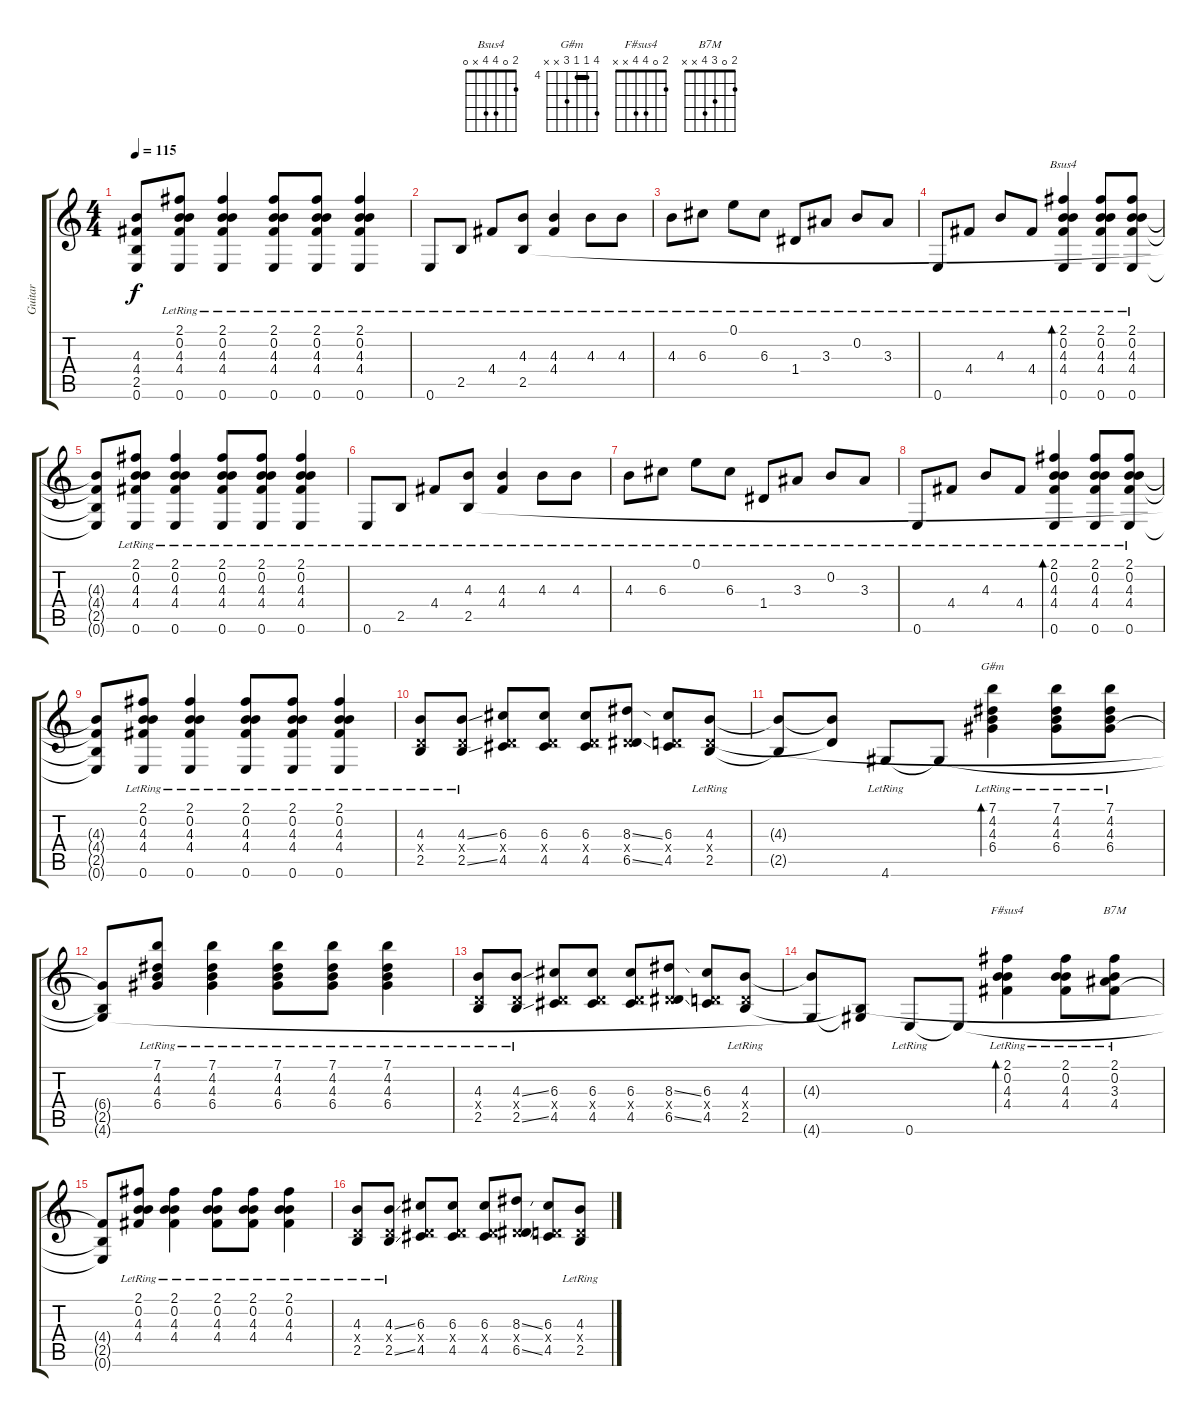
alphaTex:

\track ("Guitar" "Guitar") {instrument acousticguitarsteel}
\staff {score tabs}
\tuning (E4 B3 G3 D3 A2 E2) {hide}
\chord ("Bsus4" 2 0 4 4 x 0)
\chord ("G#m" 7 4 4 6 x x) {firstfret 4 barre 4}
\chord ("F#sus4" 2 0 4 4 x x)
\chord ("B7M" 2 0 3 4 x x)
\ts (4 4)
\tempo 115
\clef g2
\ks c
(4.3{t} 4.4{t} 2.5{t} 0.6{t}).8{dy f} (2.1{lr} 0.2{lr} 4.3{lr} 4.4{lr} 0.6{lr}).8 (2.1{lr} 0.2{lr} 4.3{lr} 4.4{lr} 0.6{lr}).4 (2.1{lr} 0.2{lr} 4.3{lr} 4.4{lr} 0.6{lr}).8 (2.1{lr} 0.2{lr} 4.3{lr} 4.4{lr} 0.6{lr}).8 (2.1{lr} 0.2{lr} 4.3{lr} 4.4{lr} 0.6{lr}).4 |
0.6{lr}.8 2.5{lr}.8 4.4{lr}.8 (4.3{lr} 2.5{lr}).8 (4.3{lr} 4.4{lr}).4 4.3{lr}.8 4.3{lr}.8 |
4.3{lr}.8 6.3{lr}.8 0.1{lr}.8 6.3{lr}.8 1.4{lr}.8 3.3{lr}.8 0.2{lr}.8 3.3{lr}.8 |
0.6{lr}.8 4.4{lr}.8 4.3{lr}.8 4.4{lr}.8 (2.1{lr} 0.2{lr} 4.3{lr} 4.4{lr} 0.6{lr}).4{bd 240 ch "Bsus4"} (2.1{lr} 0.2{lr} 4.3{lr} 4.4{lr} 0.6{lr}).8 (2.1{lr} 0.2{lr} 4.3{lr} 4.4{lr} 0.6{lr}).8 |
(4.3{t} 4.4{t} 2.5{t} 0.6{t}).8 (2.1{lr} 0.2{lr} 4.3{lr} 4.4{lr} 0.6{lr}).8 (2.1{lr} 0.2{lr} 4.3{lr} 4.4{lr} 0.6{lr}).4 (2.1{lr} 0.2{lr} 4.3{lr} 4.4{lr} 0.6{lr}).8 (2.1{lr} 0.2{lr} 4.3{lr} 4.4{lr} 0.6{lr}).8 (2.1{lr} 0.2{lr} 4.3{lr} 4.4{lr} 0.6{lr}).4 |
0.6{lr}.8 2.5{lr}.8 4.4{lr}.8 (4.3{lr} 2.5{lr}).8 (4.3{lr} 4.4{lr}).4 4.3{lr}.8 4.3{lr}.8 |
4.3{lr}.8 6.3{lr}.8 0.1{lr}.8 6.3{lr}.8 1.4{lr}.8 3.3{lr}.8 0.2{lr}.8 3.3{lr}.8 |
0.6{lr}.8 4.4{lr}.8 4.3{lr}.8 4.4{lr}.8 (2.1{lr} 0.2{lr} 4.3{lr} 4.4{lr} 0.6{lr}).4{bd 240} (2.1{lr} 0.2{lr} 4.3{lr} 4.4{lr} 0.6{lr}).8 (2.1{lr} 0.2{lr} 4.3{lr} 4.4{lr} 0.6{lr}).8 |
(4.3{t} 4.4{t} 2.5{t} 0.6{t}).8 (2.1{lr} 0.2{lr} 4.3{lr} 4.4{lr} 0.6{lr}).8 (2.1{lr} 0.2{lr} 4.3{lr} 4.4{lr} 0.6{lr}).4 (2.1{lr} 0.2{lr} 4.3{lr} 4.4{lr} 0.6{lr}).8 (2.1{lr} 0.2{lr} 4.3{lr} 4.4{lr} 0.6{lr}).8 (2.1{lr} 0.2{lr} 4.3{lr} 4.4{lr} 0.6{lr}).4 |
(4.3{lr} 0.4{x} 2.5{lr}).8 (4.3{ss lr} 0.4{x} 2.5{ss lr}).8 (6.3 0.4{x} 4.5).8 (6.3 0.4{x} 4.5).8 (6.3 0.4{x} 4.5).8 (8.3{ss} 0.4{x} 6.5{ss}).8 (6.3 0.4{x} 4.5).8 (4.3{lr} 0.4{x} 2.5{lr}).8 |
(4.3{t} 2.5{t}).8 (4.3{t} 0.4{t}).8 4.6{lr}.8 4.6{t}.8 (7.1{lr} 4.2{lr} 4.3{lr} 6.4{lr}).4{bd 240 ch "G#m"} (7.1{lr} 4.2{lr} 4.3{lr} 6.4{lr}).8 (7.1{lr} 4.2{lr} 4.3{lr} 6.4{lr}).8 |
(6.4{t} 2.5{t} 4.6{t}).8 (7.1{lr} 4.2{lr} 4.3{lr} 6.4{lr}).8 (7.1{lr} 4.2{lr} 4.3{lr} 6.4{lr}).4 (7.1{lr} 4.2{lr} 4.3{lr} 6.4{lr}).8 (7.1{lr} 4.2{lr} 4.3{lr} 6.4{lr}).8 (7.1{lr} 4.2{lr} 4.3{lr} 6.4{lr}).4 |
(4.3{lr} 0.4{x} 2.5{lr}).8 (4.3{ss lr} 0.4{x} 2.5{ss lr}).8 (6.3 0.4{x} 4.5).8 (6.3 0.4{x} 4.5).8 (6.3 0.4{x} 4.5).8 (8.3{ss} 0.4{x} 6.5{ss}).8 (6.3 0.4{x} 4.5).8 (4.3{lr} 0.4{x} 2.5{lr}).8 |
(4.3{t} 4.6{t}).8 (2.5{t} 4.6{t}).8 0.6{lr}.8 0.6{t}.8 (2.1{lr} 0.2{lr} 4.3{lr} 4.4{lr}).4{bd 240 ch "F#sus4"} (2.1{lr} 0.2{lr} 4.3{lr} 4.4{lr}).8 (2.1{lr} 0.2{lr} 3.3{lr} 4.4{lr}).8{ch "B7M"} |
(4.4{t} 2.5{t} 0.6{t}).8 (2.1{lr} 0.2{lr} 4.3{lr} 4.4{lr}).8 (2.1{lr} 0.2{lr} 4.3{lr} 4.4{lr}).4 (2.1{lr} 0.2{lr} 4.3{lr} 4.4{lr}).8 (2.1{lr} 0.2{lr} 4.3{lr} 4.4{lr}).8 (2.1{lr} 0.2{lr} 4.3{lr} 4.4{lr}).4 |
(4.3{lr} 0.4{x} 2.5{lr}).8 (4.3{ss lr} 0.4{x} 2.5{ss lr}).8 (6.3 0.4{x} 4.5).8 (6.3 0.4{x} 4.5).8 (6.3 0.4{x} 4.5).8 (8.3{ss} 0.4{x} 6.5{ss}).8 (6.3 0.4{x} 4.5).8 (4.3{lr} 0.4{x} 2.5{lr}).8
